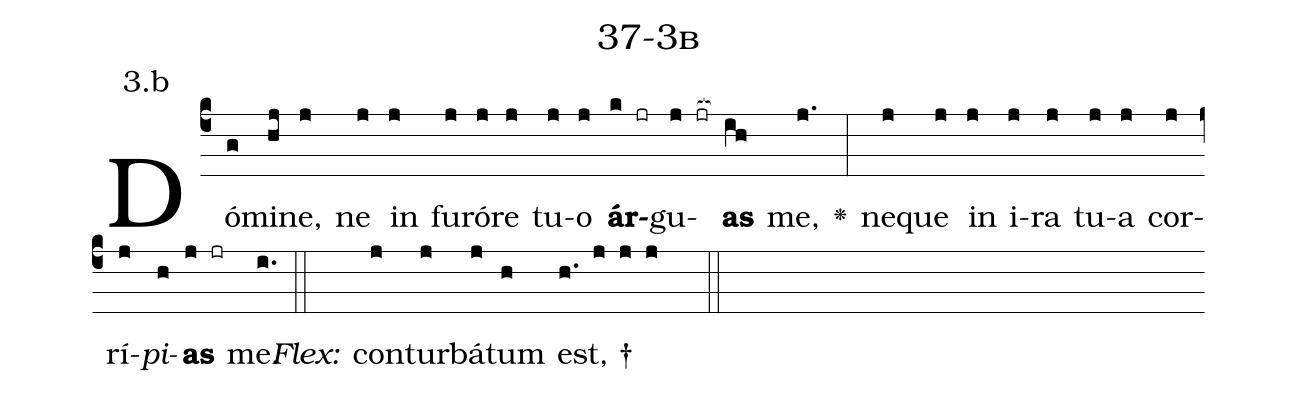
name: 37-3b;
annotation: 3.b;
%%
(c4)Dó(g)mi(hj)ne,(j) ne(j) in(j) fu(j)ró(j)re(j) tu(j)o(j) <b>ár</b>(k jr)gu(j jr[ocb:1{])<b>as</b>(ih[ocb:0}]) me,(j.) <v>\greheightstar</v>(:) ne(j)que(j) in(j) i(j)ra(j) tu(j)a(j) cor(j)rí(j)<i>pi</i>(h)<b>as</b>(j jr) me.(i.) (::)
<i>Flex:</i>()  con(j)tur(j)bá(j)tum(h) est, †(h. j j j  ::)

%E(j) u(j) o(j) u(h) a(j) e.(i.) (::)
